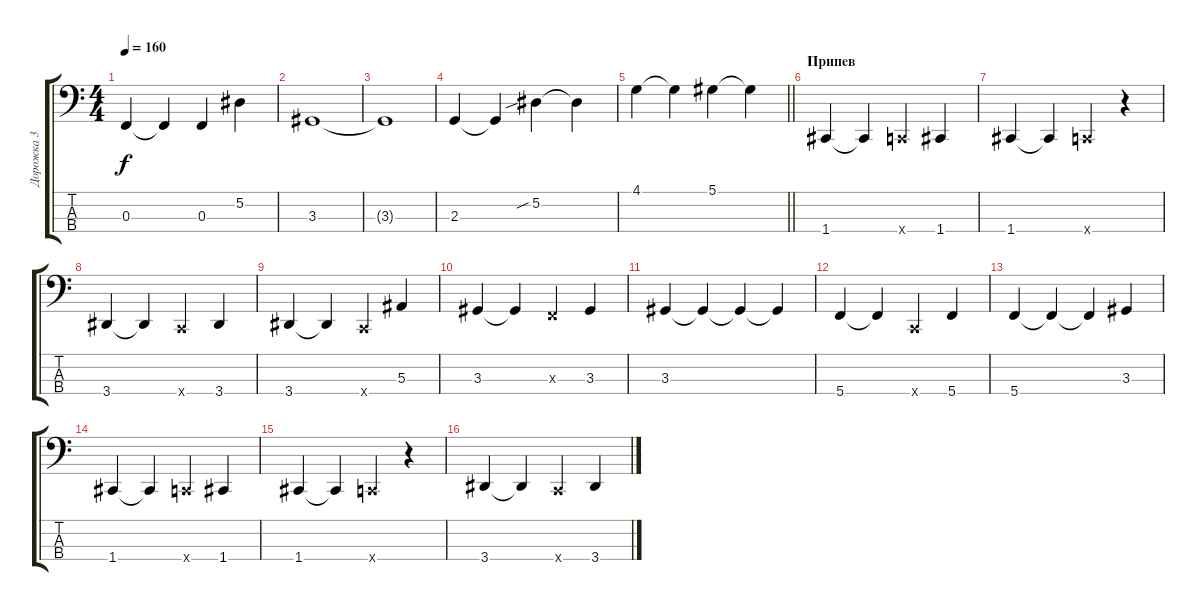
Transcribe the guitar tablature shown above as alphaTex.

\track ("Дорожка 3" "Дорожка 3") {instrument electricbassfinger}
\staff {score tabs}
\tuning (Eb2 Bb1 F1 C1) {hide}
\ts (4 4)
\tempo 160
\clef f4
\ks c
0.3{t}.4{dy f} 0.3{t}.4 0.3.4 5.2.4 |
3.3.1 |
3.3{t}.1 |
2.3.4 2.3{t}.4 5.2{sib}.4 5.2{t}.4 |
\barLineRight lightlight
4.1.4 4.1{t}.4 5.1.4 5.1{t}.4 |
\section ("" "Припев")
1.4.4 1.4{t}.4 0.4{x}.4 1.4.4 |
1.4.4 1.4{t}.4 0.4{x}.4 r.4 |
3.4.4 3.4{t}.4 0.4{x}.4 3.4.4 |
3.4.4 3.4{t}.4 0.4{x}.4 5.3.4 |
3.3.4 3.3{t}.4 0.3{x}.4 3.3.4 |
3.3.4 3.3{t}.4 3.3{t}.4 3.3{t}.4 |
5.4.4 5.4{t}.4 0.4{x}.4 5.4.4 |
5.4.4 5.4{t}.4 5.4{t}.4 3.3.4 |
1.4.4 1.4{t}.4 0.4{x}.4 1.4.4 |
1.4.4 1.4{t}.4 0.4{x}.4 r.4 |
3.4.4 3.4{t}.4 0.4{x}.4 3.4.4
